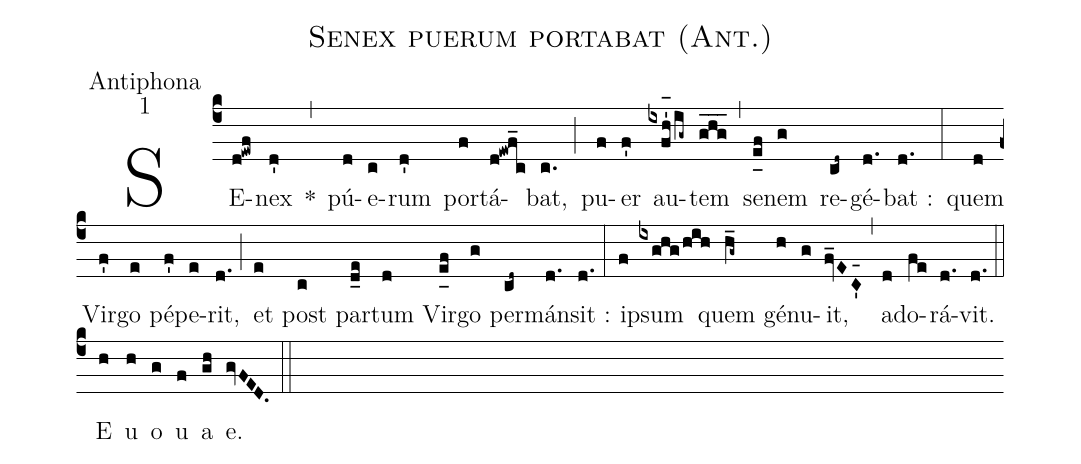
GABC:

name:Senex puerum portabat (Ant.);
office-part:Antiphona;
mode:1;
%%
(c4) SE(d!ewf)nex(d') *(,) pú(d)e(c)rum(d') por(f)tá(d!ewf_c)bat,(c.) (;) pu(f)er(f') au(ixfh'_/ig~)tem(ghg___) (,) se(e_[uh:l]f)nem(g) re(cd~)gé(d.)bat :(d.) (:) quem(d) Vir(f')go(e) pé(f')pe(e)rit,(d.) (;) et(e) post(c) par(d_e)tum(d) Vir(e_[uh:l]f)go(g) per(cd~)mán(d.)sit :(d.) (:) i(f)psum(ixghg/hih) quem(h_g~) gé(h)nu(g)it,(fv_EC'_4[oh:h]) (,) ad(d)o(fe)rá(d.)vit.(d.) (::) <eu>E(h) u(h) o(g) u(f) a(gh) e.</eu>(gvFED.) (::)
